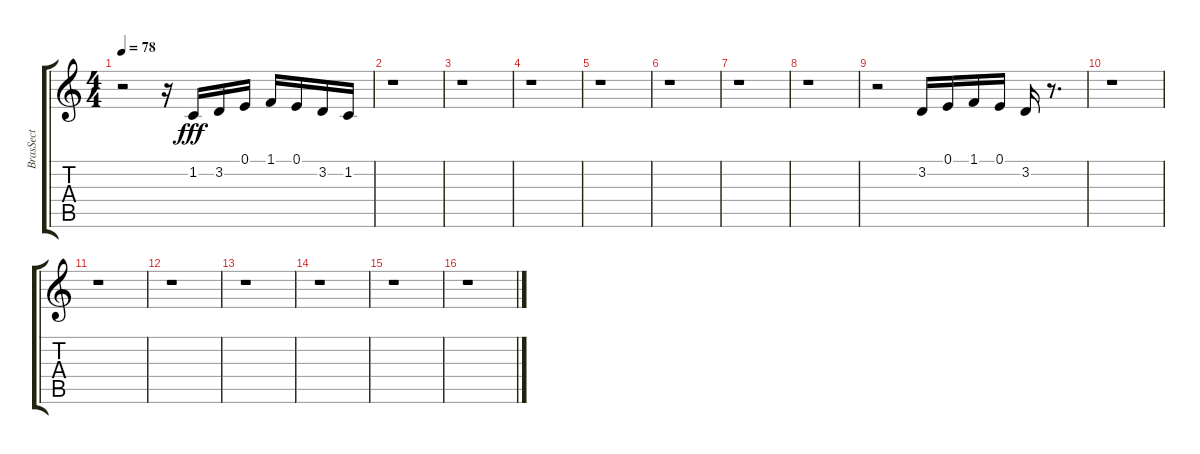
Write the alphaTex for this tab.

\track ("BrasSect" "BrasSect") {instrument brasssection}
\staff {score tabs}
\tuning (E4 B3 G3 D3 A2 E2) {hide}
\ts (4 4)
\tempo 78
\clef g2
\ks c
r.2{dy ff} r.16 1.2.16{dy fff} 3.2.16 0.1.16 1.1.16 0.1.16 3.2.16 1.2.16 |
r.1 |
r.1 |
r.1 |
r.1 |
r.1 |
r.1 |
r.1 |
r.2 3.2.16 0.1.16 1.1.16 0.1.16 3.2.16 r.8{d} |
r.1 |
r.1 |
r.1 |
r.1 |
r.1 |
r.1 |
r.1
